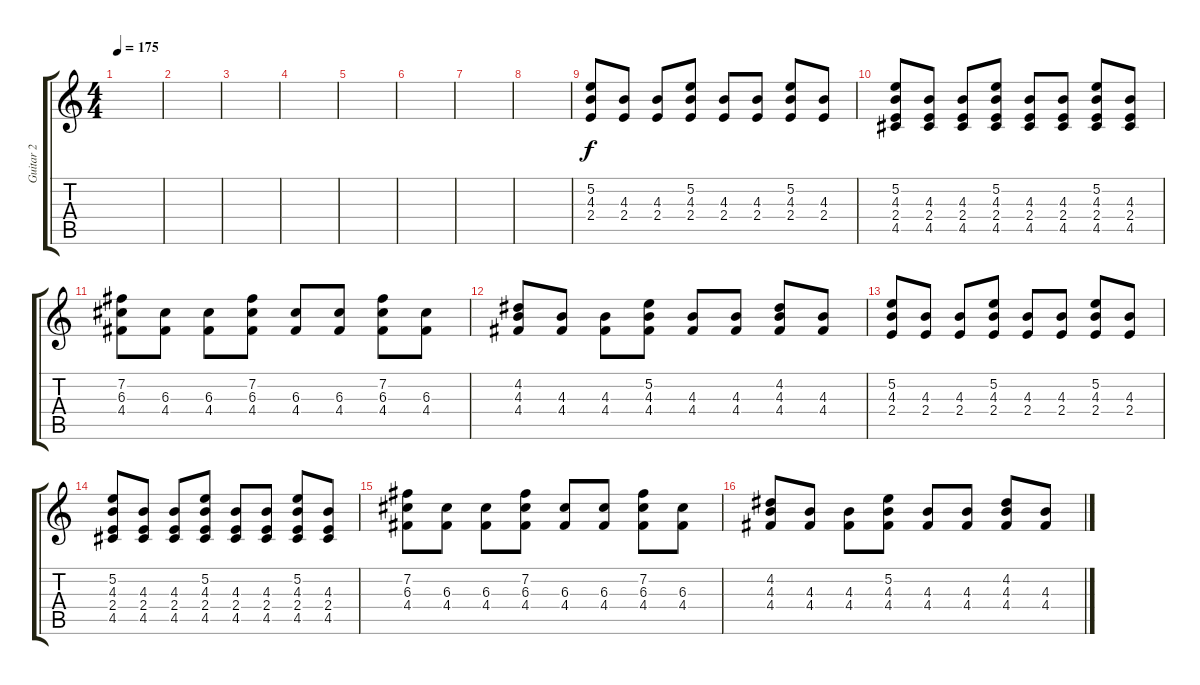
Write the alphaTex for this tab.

\track ("Guitar 2" "Guitar 2") {instrument distortionguitar}
\staff {score tabs}
\tuning (E4 B3 G3 D3 A2 E2) {hide}
\ts (4 4)
\tempo 175
\tempo 150
\tempo 175
\clef g2
\ks c
|
|
|
|
|
|
|
|
(5.2 4.3 2.4).8 (4.3 2.4).8 (4.3 2.4).8 (5.2 4.3 2.4).8 (4.3 2.4).8 (4.3 2.4).8 (5.2 4.3 2.4).8 (4.3 2.4).8 |
(5.2 4.3 2.4 4.5).8 (4.3 2.4 4.5).8 (4.3 2.4 4.5).8 (5.2 4.3 2.4 4.5).8 (4.3 2.4 4.5).8 (4.3 2.4 4.5).8 (5.2 4.3 2.4 4.5).8 (4.3 2.4 4.5).8 |
(7.2 6.3 4.4).8 (6.3 4.4).8 (6.3 4.4).8 (7.2 6.3 4.4).8 (6.3 4.4).8 (6.3 4.4).8 (7.2 6.3 4.4).8 (6.3 4.4).8 |
(4.2 4.3 4.4).8 (4.3 4.4).8 (4.3 4.4).8 (5.2 4.3 4.4).8 (4.3 4.4).8 (4.3 4.4).8 (4.2 4.3 4.4).8 (4.3 4.4).8 |
(5.2 4.3 2.4).8 (4.3 2.4).8 (4.3 2.4).8 (5.2 4.3 2.4).8 (4.3 2.4).8 (4.3 2.4).8 (5.2 4.3 2.4).8 (4.3 2.4).8 |
(5.2 4.3 2.4 4.5).8 (4.3 2.4 4.5).8 (4.3 2.4 4.5).8 (5.2 4.3 2.4 4.5).8 (4.3 2.4 4.5).8 (4.3 2.4 4.5).8 (5.2 4.3 2.4 4.5).8 (4.3 2.4 4.5).8 |
(7.2 6.3 4.4).8 (6.3 4.4).8 (6.3 4.4).8 (7.2 6.3 4.4).8 (6.3 4.4).8 (6.3 4.4).8 (7.2 6.3 4.4).8 (6.3 4.4).8 |
(4.2 4.3 4.4).8 (4.3 4.4).8 (4.3 4.4).8 (5.2 4.3 4.4).8 (4.3 4.4).8 (4.3 4.4).8 (4.2 4.3 4.4).8 (4.3 4.4).8
